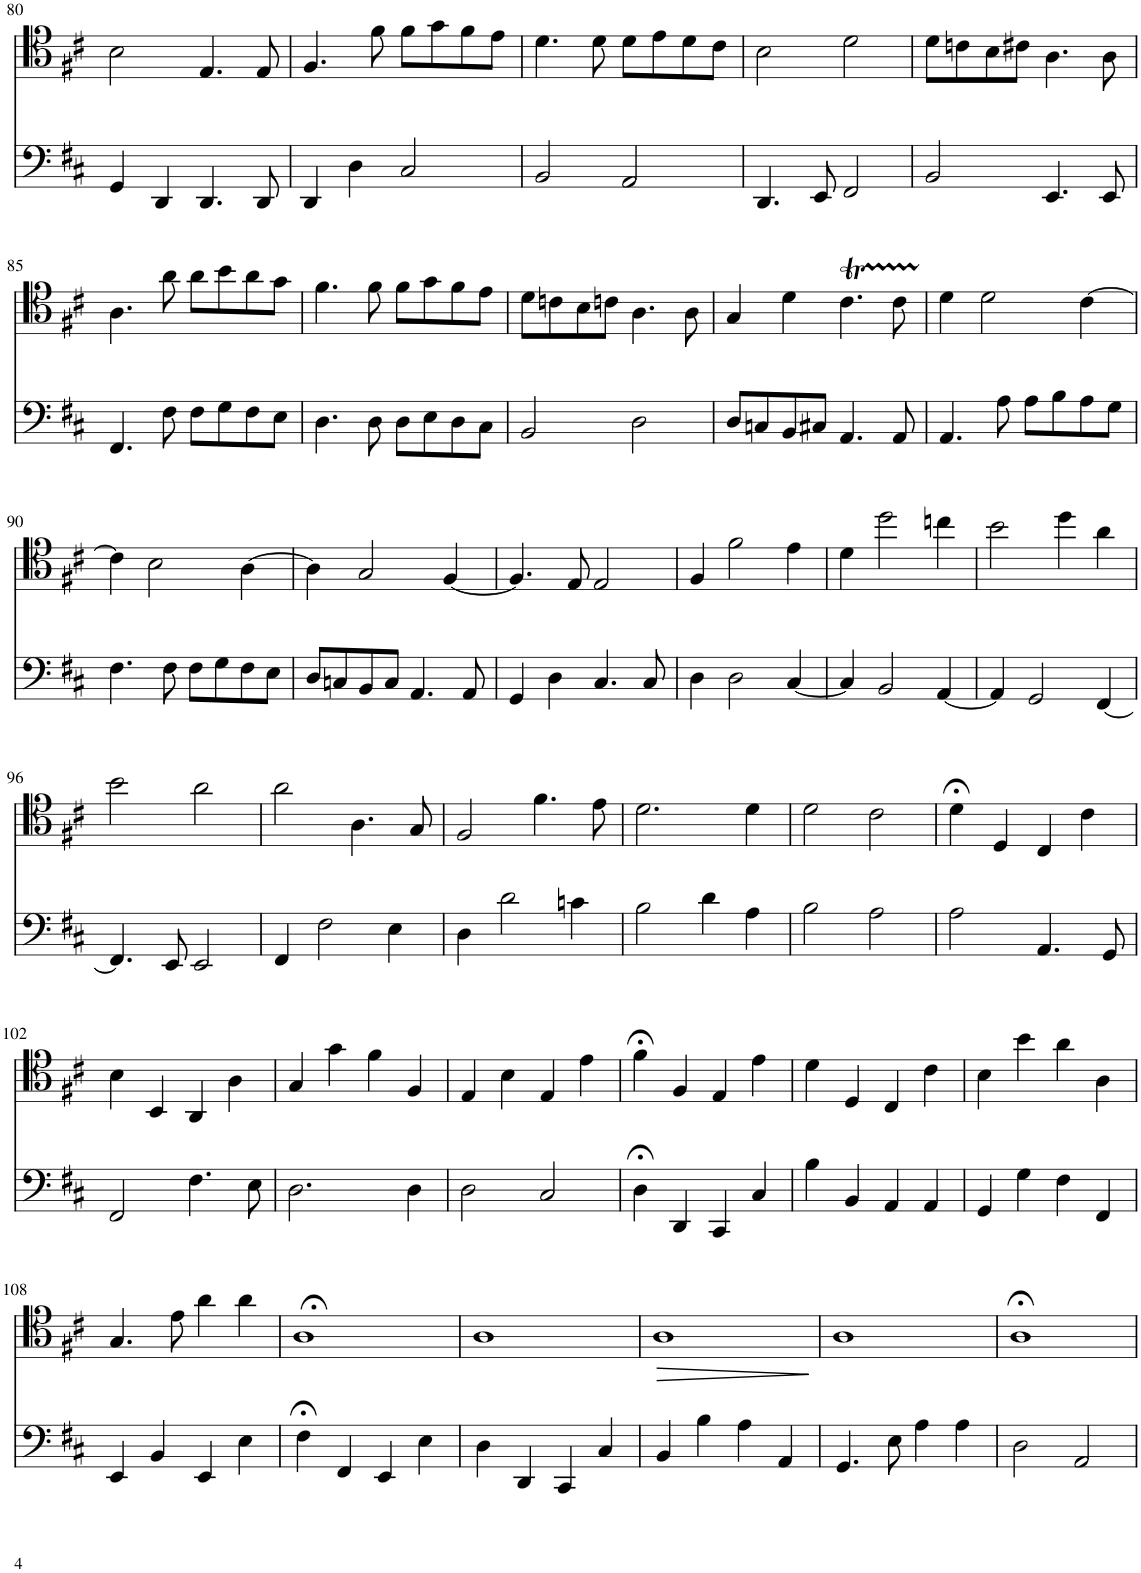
**kern	**kern	**dynam
*part2	*part1	*part1
*staff2	*staff1	*staff1
*I"Cello 2	*I"Cello 1	*
!!LO:PB:g=z
*clefF4	*clefC4	*
*k[f#c#]	*k[f#c#]	*
*M4/4	*M4/4	*
=80	=80	=80
4GG/	2B\	.
4DD/	.	.
4.DD/	4.E/	.
8DD/	8E/	.
=81	=81	=81
4DD/	4.F#/	.
4D\	.	.
.	8f#\	.
2C#/	8f#\L	.
.	8g\	.
.	8f#\	.
.	8e\J	.
=82	=82	=82
2BB/	4.d\	.
.	8d\	.
2AA/	8d\L	.
.	8e\	.
.	8d\	.
.	8c#\J	.
=83	=83	=83
4.DD/	2B\	.
8EE/	.	.
2FF#/	2d\	.
=84	=84	=84
2BB/	8d\L	.
.	8cn\	.
.	8B\	.
.	8c#X\J	.
4.EE/	4.A\	.
8EE/	8A\	.
!!LO:LB:g=z
=85	=85	=85
4.FF#/	4.A\	.
8F#\	8a\	.
8F#\L	8a\L	.
8G\	8b\	.
8F#\	8a\	.
8E\J	8g\J	.
=86	=86	=86
4.D\	4.f#\	.
8D\	8f#\	.
8D\L	8f#\L	.
8E\	8g\	.
8D\	8f#\	.
8C#\J	8e\J	.
=87	=87	=87
2BB/	8d\L	.
.	8cn\	.
.	8B\	.
.	8cn\J	.
2D\	4.A\	.
.	8A\	.
=88	=88	=88
8D/L	4G/	.
8Cn/	.	.
8BB/	4d\	.
8C#X/J	.	.
4.AA/	4.c#t\	.
8AA/	8c#TTT\	.
=89	=89	=89
4.AA/	4d\	.
.	2d\	.
8A\	.	.
8A\L	.	.
8B\	.	.
8A\	[4c#\	.
8G\J	.	.
!!LO:LB:g=z
=90	=90	=90
4.F#\	4c#\]	.
.	2B\	.
8F#\	.	.
8F#\L	.	.
8G\	.	.
8F#\	[4A\	.
8E\J	.	.
=91	=91	=91
8D/L	4A\]	.
8Cn/	.	.
8BB/	2G/	.
8C/J	.	.
4.AA/	.	.
.	[4F#/	.
8AA/	.	.
=92	=92	=92
4GG/	4.F#/]	.
4D\	.	.
.	8E/	.
4.C#/	2E/	.
8C#/	.	.
=93	=93	=93
4D\	4F#/	.
2D\	2f#\	.
[4C#/	4e\	.
=94	=94	=94
4C#/]	4d\	.
2BB/	2dd\	.
[4AA/	4ccn\	.
=95	=95	=95
4AA/]	2b\	.
2GG/	.	.
.	4dd\	.
[4FF#/	4a\	.
!!LO:LB:g=z
=96	=96	=96
4.FF#/]	2b\	.
8EE/	.	.
2EE/	2a\	.
=97	=97	=97
4FF#/	2a\	.
2F#\	.	.
.	4.A\	.
4E\	.	.
.	8G/	.
=98	=98	=98
4D\	2F#/	.
2d\	.	.
.	4.f#\	.
4cn\	.	.
.	8e\	.
=99	=99	=99
2B\	2.d\	.
4d\	.	.
4A\	4d\	.
=100	=100	=100
2B\	2d\	.
2A\	2c#\	.
=101	=101	=101
2A\	4d;<\	.
.	4D/	.
4.AA/	4C#/	.
.	4c#\	.
8GG/	.	.
!!LO:LB:g=z
=102	=102	=102
2FF#/	4B\	.
.	4BB/	.
4.F#\	4AA/	.
.	4A\	.
8E\	.	.
=103	=103	=103
2.D\	4G/	.
.	4g\	.
.	4f#\	.
4D\	4F#/	.
=104	=104	=104
2D\	4E/	.
.	4B\	.
2C#/	4E/	.
.	4e\	.
=105	=105	=105
4D;<\	4f#;<\	.
4DD/	4F#/	.
4CC#/	4E/	.
4C#/	4e\	.
=106	=106	=106
4B\	4d\	.
4BB/	4D/	.
4AA/	4C#/	.
4AA/	4c#\	.
=107	=107	=107
4GG/	4B\	.
4G\	4b\	.
4F#\	4a\	.
4FF#/	4A\	.
!!LO:LB:g=z
=108	=108	=108
4EE/	4.G/	.
4BB/	.	.
.	8e\	.
4EE/	4a\	.
4E\	4a\	.
=109	=109	=109
4F#;<\	1A;<	.
4FF#/	.	.
4EE/	.	.
4E\	.	.
=110	=110	=110
4D\	1A	.
4DD/	.	.
4CC#/	.	.
4C#/	.	.
=111	=111	=111
!	!	!LO:HP:b
4BB/	1A	>
4B\	.	.
4A\	.	.
4AA/	.	.
.	.	]
=112	=112	=112
4.GG/	1A	.
8E\	.	.
4A\	.	.
4A\	.	.
=113	=113	=113
2D\	1A;<	.
2AA/	.	.
=	=	=
*-	*-	*-
